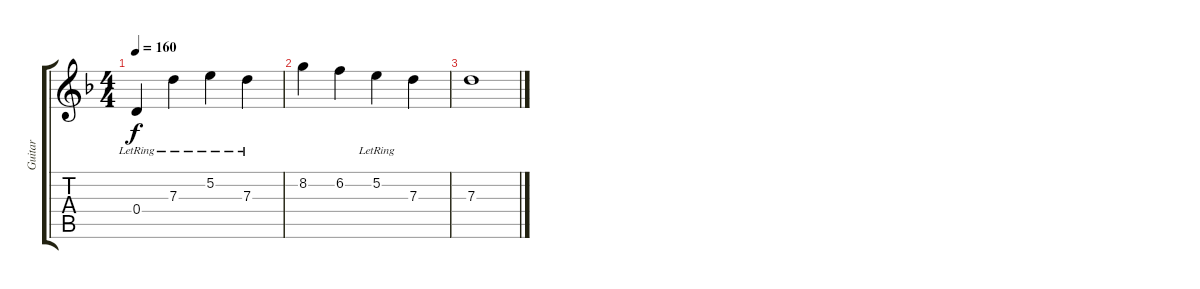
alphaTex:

\track ("Guitar" "Guitar") {instrument acousticguitarsteel}
\staff {score tabs}
\tuning (E4 B3 G3 D3 A2 D2) {hide}
\ts (4 4)
\tempo 160
\clef g2
\ks dminor
0.4{lr}.4{dy f} 7.3{lr}.4 5.2{lr}.4 7.3{lr}.4 |
8.2.4 6.2.4 5.2{lr}.4 7.3.4 |
7.3.1
